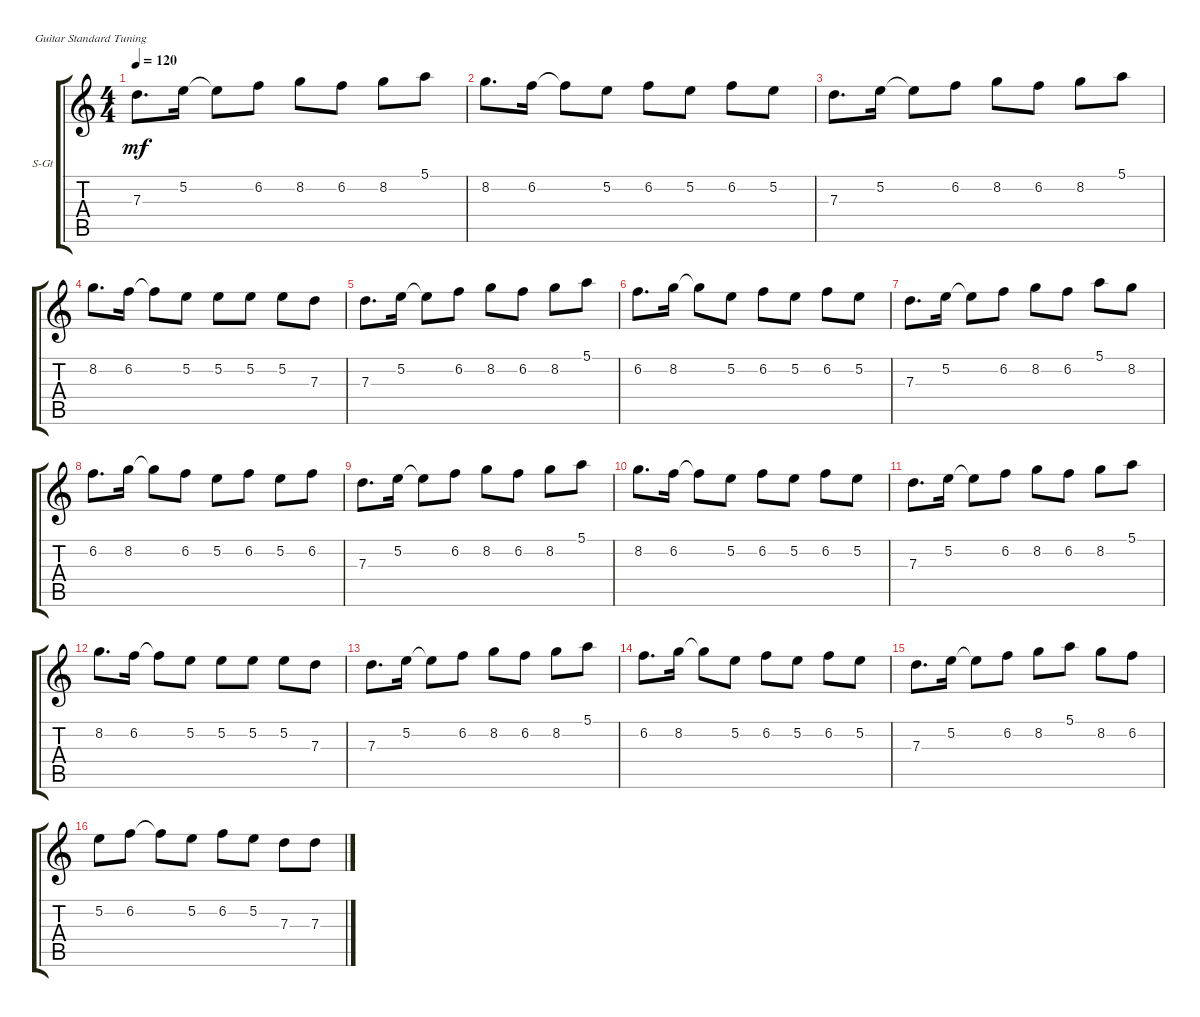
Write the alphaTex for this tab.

\defaultSystemsLayout 4
\bracketExtendMode groupsimilarinstruments
\firstSystemTrackNameOrientation horizontal
\otherSystemsTrackNameOrientation horizontal
\track ("Steel Guitar" "S-Gt") {solo instrument acousticguitarsteel}
\staff {score tabs}
\tuning (E4 B3 G3 D3 A2 E2)
\ts (4 4)
\tempo 120
\clef g2
\ks c
7.3.8{d dy mf} 5.2.16 5.2{t}.8 6.2.8 8.2.8 6.2.8 8.2.8 5.1.8 |
8.2.8{d} 6.2.16 6.2{t}.8 5.2.8 6.2.8 5.2.8 6.2.8 5.2.8 |
7.3.8{d} 5.2.16 5.2{t}.8 6.2.8 8.2.8 6.2.8 8.2.8 5.1.8 |
8.2.8{d} 6.2.16 6.2{t}.8 5.2.8 5.2.8 5.2.8 5.2.8 7.3.8 |
7.3.8{d} 5.2.16 5.2{t}.8 6.2.8 8.2.8 6.2.8 8.2.8 5.1.8 |
6.2.8{d} 8.2.16 8.2{t}.8 5.2.8 6.2.8 5.2.8 6.2.8 5.2.8 |
7.3.8{d} 5.2.16 5.2{t}.8 6.2.8 8.2.8 6.2.8 5.1.8 8.2.8 |
6.2.8{d} 8.2.16 8.2{t}.8 6.2.8 5.2.8 6.2.8 5.2.8 6.2.8 |
7.3.8{d} 5.2.16 5.2{t}.8 6.2.8 8.2.8 6.2.8 8.2.8 5.1.8 |
8.2.8{d} 6.2.16 6.2{t}.8 5.2.8 6.2.8 5.2.8 6.2.8 5.2.8 |
7.3.8{d} 5.2.16 5.2{t}.8 6.2.8 8.2.8 6.2.8 8.2.8 5.1.8 |
8.2.8{d} 6.2.16 6.2{t}.8 5.2.8 5.2.8 5.2.8 5.2.8 7.3.8 |
7.3.8{d} 5.2.16 5.2{t}.8 6.2.8 8.2.8 6.2.8 8.2.8 5.1.8 |
6.2.8{d} 8.2.16 8.2{t}.8 5.2.8 6.2.8 5.2.8 6.2.8 5.2.8 |
7.3.8{d} 5.2.16 5.2{t}.8 6.2.8 8.2.8 5.1.8 8.2.8 6.2.8 |
5.2.8 6.2.8 6.2{t}.8 5.2.8 6.2.8 5.2.8 7.3.8 7.3.8
